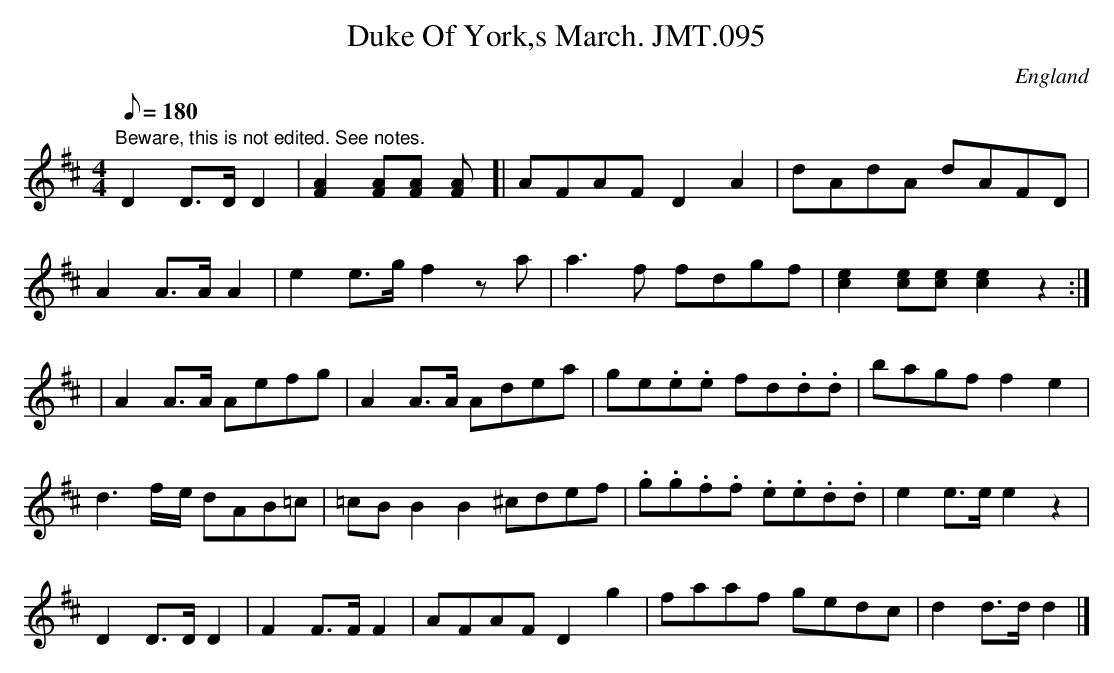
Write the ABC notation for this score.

X:1
T:Duke Of York,s March. JMT.095
M:4/4
L:1/8
Q:180
O:England
K:D
"Beware, this is not edited. See notes."D2 D>D D2|[F2A2] [F>A>][FA] [F2A
2]|AFAF D2A2|dAdA dAFD|!
A2 A>A A2|e2 e>g f2za|a3f fdgf|[c2e2] [c>e>][ce] [c2e2]z2:|!
|A2 A>A Aefg|A2 A>A Adea|g-e.e.e f-d.d.d|bagf f2e2|!
d3f/-e/ dAB=c|=cB B2B2  ^cdef|.g.g.f.f .e.e.d.d|e2 e>e e2z2|!
D2D>DD2|F2F>FF2|AFAFD2g2|f-aa-f gedc|d2d>dd2|]
